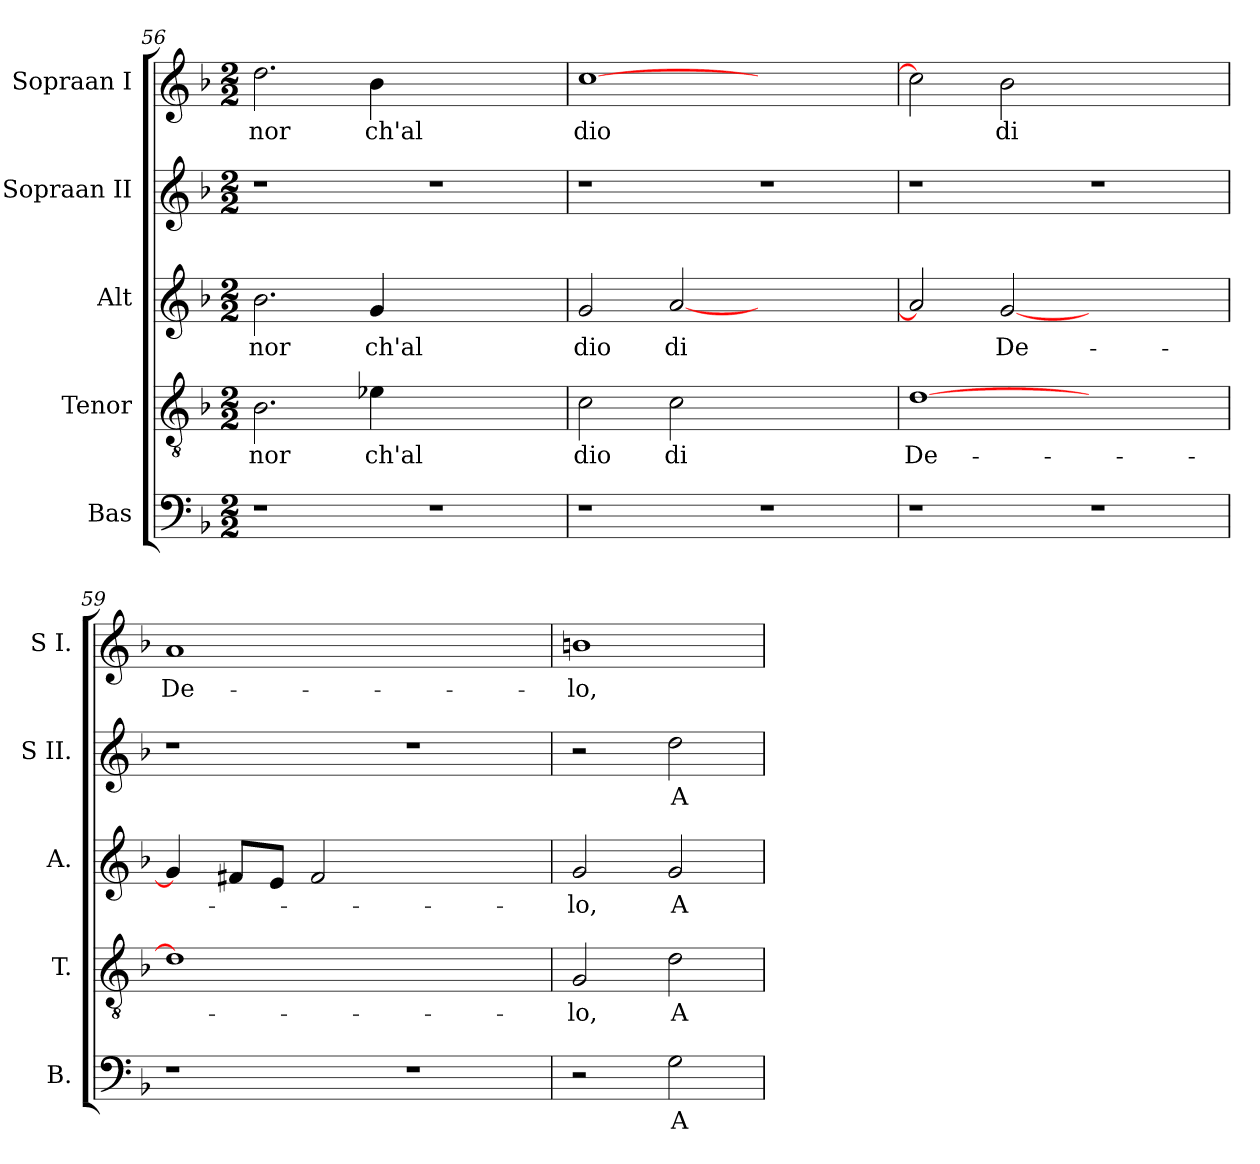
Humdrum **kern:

**kern	**text	**kern	**text	**kern	**text	**kern	**text	**kern	**text
*part5	*part5	*part4	*part4	*part3	*part3	*part2	*part2	*part1	*part1
*staff5	*staff5	*staff4	*staff4	*staff3	*staff3	*staff2	*staff2	*staff1	*staff1
*I"Bas	*	*I"Tenor	*	*I"Alt	*	*I"Sopraan II	*	*I"Sopraan I	*
*I'B.	*	*I'T.	*	*I'A.	*	*I'S II.	*	*I'S I.	*
*clefF4	*	*clefGv2	*	*clefG2	*	*clefG2	*	*clefG2	*
*k[b-]	*	*k[b-]	*	*k[b-]	*	*k[b-]	*	*k[b-]	*
*F:	*	*F:	*	*F:	*	*F:	*	*F:	*
*M2/2	*	*M2/2	*	*M2/2	*	*M2/2	*	*M2/2	*
=56	=56	=56	=56	=56	=56	=56	=56	=56	=56
!	!	!	!LO:LY:b:color=#000000	!	!	!	!	!	!
!	!	!	!	!	!LO:LY:b:color=#000000	!	!	!	!
!	!	!	!	!	!	!	!	!	!LO:LY:b:color=#000000
1r	.	2.B-i\	-nor	2.b-i\	-nor	1r	.	2.ddi\	-nor
!	!	!	!LO:LY:b:color=#000000	!	!	!	!	!	!
!	!	!	!	!	!LO:LY:b:color=#000000	!	!	!	!
!	!	!	!	!	!	!	!	!	!LO:LY:b:color=#000000
.	.	4e-Xi\	ch'al	4gi/	ch'al	.	.	4b-i\	ch'al
1r	.	1ryy	.	1ryy	.	1r	.	1ryy	.
=57	=57	=57	=57	=57	=57	=57	=57	=57	=57
!	!	!	!LO:LY:b:color=#000000	!	!	!	!	!	!
!	!	!	!	!	!LO:LY:b:color=#000000	!	!	!	!
!	!	!	!	!	!	!	!	!	!LO:LY:b:color=#000000
1r	.	2ci\	dio	2gi/	dio	1r	.	[>1cci	dio
!	!	!	!LO:LY:b:color=#000000	!	!	!	!	!	!
!	!	!	!	!	!LO:LY:b:color=#000000	!	!	!	!
.	.	2ci\	di	[<2ai/	di	.	.	.	.
1r	.	1ryy	.	1ryy	.	1r	.	1ryy	.
=58	=58	=58	=58	=58	=58	=58	=58	=58	=58
!	!	!	!LO:LY:b:color=#000000	!	!	!	!	!	!
1r	.	[>1di	De-	2ai/]	.	1r	.	2cci\]	.
!	!	!	!	!	!LO:LY:b:color=#000000	!	!	!	!
!	!	!	!	!	!	!	!	!	!LO:LY:b:color=#000000
.	.	.	.	[<2gi/	De-	.	.	2b-i\	di
1r	.	1ryy	.	1ryy	.	1r	.	1ryy	.
=59	=59	=59	=59	=59	=59	=59	=59	=59	=59
!	!	!	!	!	!	!	!	!	!LO:LY:b:color=#000000
1r	.	1di]	.	4gi/]	.	1r	.	1ai	De-
.	.	.	.	8f#Xi/L	.	.	.	.	.
.	.	.	.	8ei/J	.	.	.	.	.
.	.	.	.	2f#i/	.	.	.	.	.
1r	.	1ryy	.	1ryy	.	1r	.	1ryy	.
!!LO:LB:g=z
=60	=60	=60	=60	=60	=60	=60	=60	=60	=60
!	!	!	!LO:LY:b:color=#000000	!	!	!	!	!	!
!	!	!	!	!	!LO:LY:b:color=#000000	!	!	!	!
!	!	!	!	!	!	!	!	!	!LO:LY:b:color=#000000
2r	.	2Gi/	-lo,	2gi/	-lo,	2r	.	1bni	-lo,
!	!LO:LY:b:color=#000000	!	!	!	!	!	!	!	!
!	!	!	!LO:LY:b:color=#000000	!	!	!	!	!	!
!	!	!	!	!	!LO:LY:b:color=#000000	!	!	!	!
!	!	!	!	!	!	!	!LO:LY:b:color=#000000	!	!
2Gi\	A	2di\	A	2gi/	A	2ddi\	A	.	.
=	=	=	=	=	=	=	=	=	=
*-	*-	*-	*-	*-	*-	*-	*-	*-	*-
